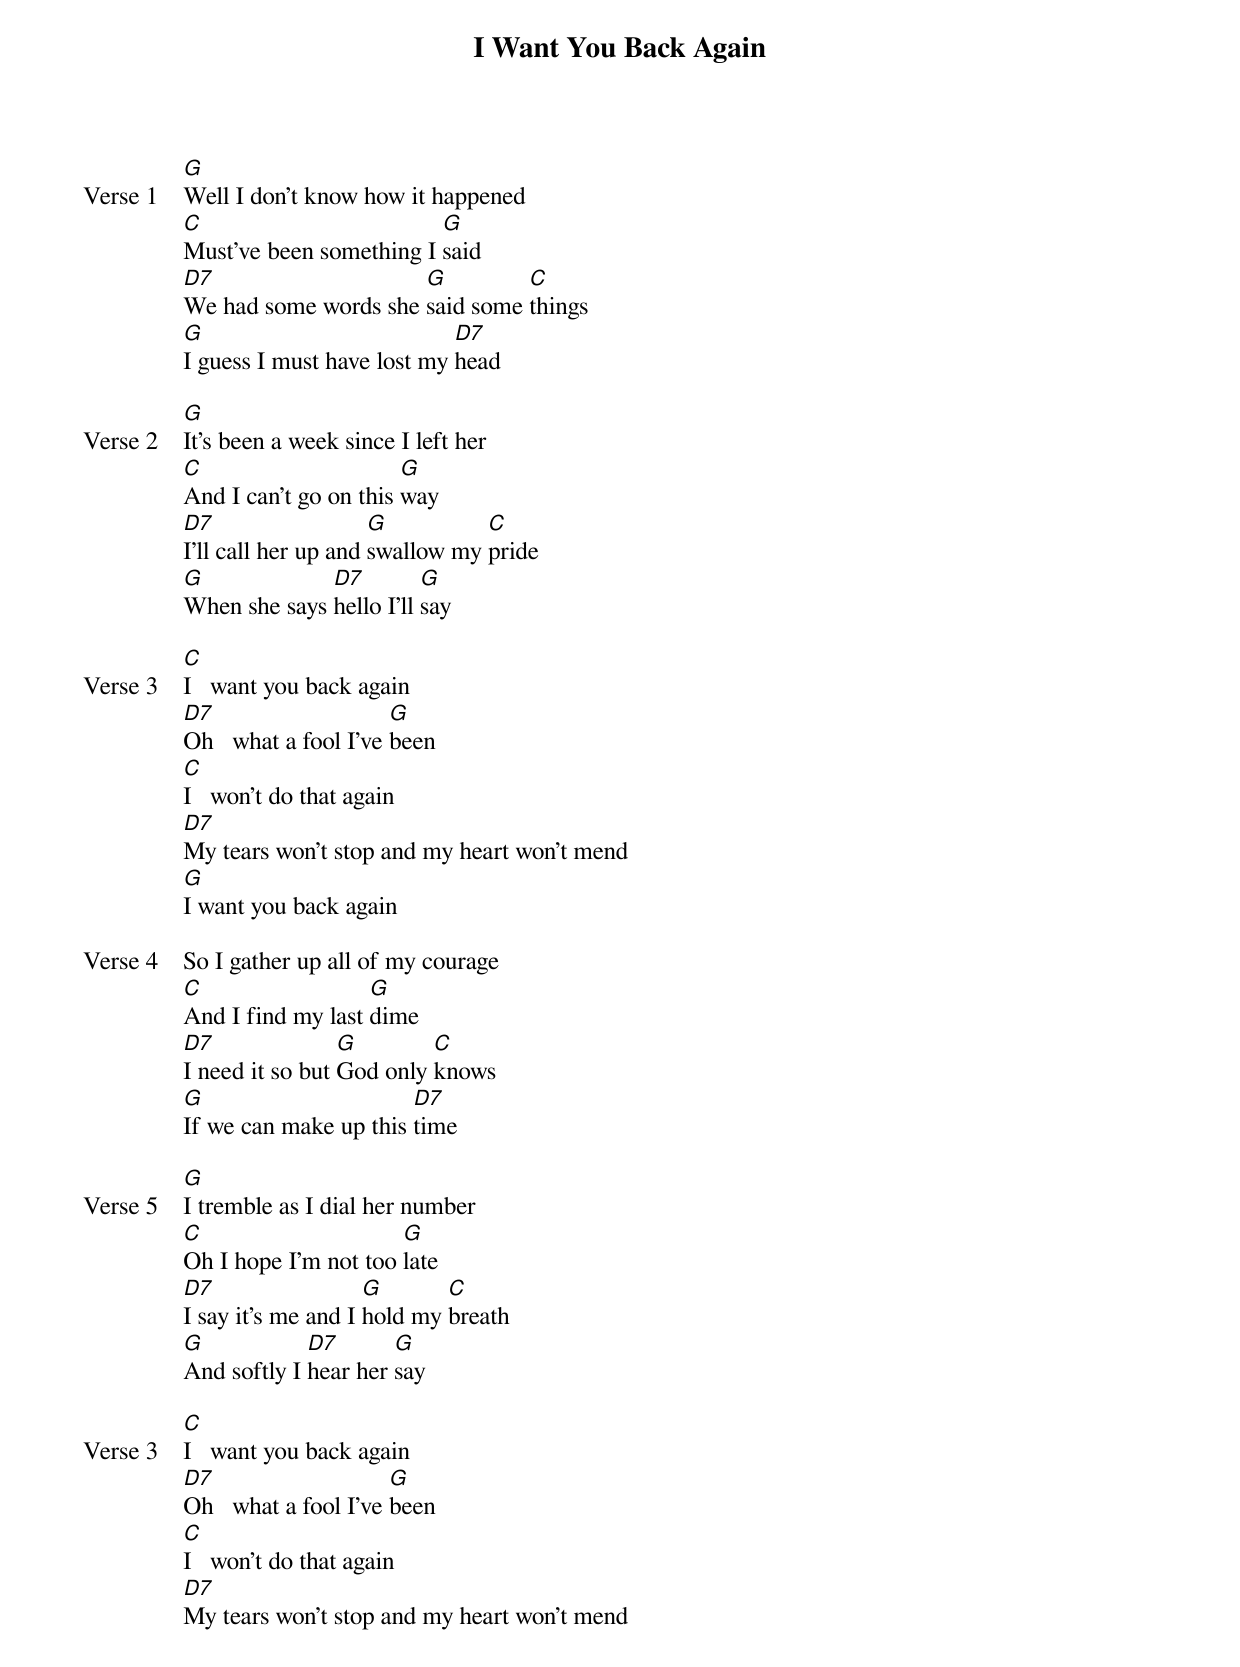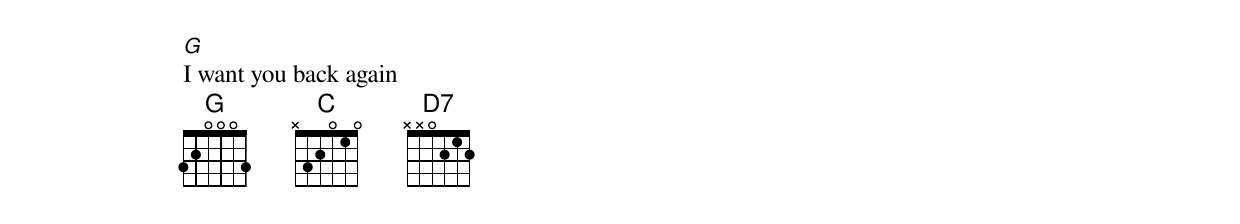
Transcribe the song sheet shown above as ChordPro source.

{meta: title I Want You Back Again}
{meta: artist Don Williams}
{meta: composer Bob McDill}
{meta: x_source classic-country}
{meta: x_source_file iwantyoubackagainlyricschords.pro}
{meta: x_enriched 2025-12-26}

{start_of_verse: Verse 1}
[G]Well I don't know how it happened
[C]Must've been something I [G]said
[D7]We had some words she [G]said some [C]things
[G]I guess I must have lost my [D7]head
{end_of_verse}

{start_of_verse: Verse 2}
[G]It's been a week since I left her
[C]And I can't go on this [G]way
[D7]I'll call her up and [G]swallow my [C]pride
[G]When she says [D7]hello I'll [G]say
{end_of_verse}

{start_of_verse: Verse 3}
[C]I   want you back again
[D7]Oh   what a fool I've [G]been
[C]I   won't do that again
[D7]My tears won't stop and my heart won't mend
[G]I want you back again
{end_of_verse}

{start_of_verse: Verse 4}
So I gather up all of my courage
[C]And I find my last [G]dime
[D7]I need it so but [G]God only [C]knows
[G]If we can make up this [D7]time
{end_of_verse}

{start_of_verse: Verse 5}
[G]I tremble as I dial her number
[C]Oh I hope I'm not too [G]late
[D7]I say it's me and I [G]hold my [C]breath
[G]And softly I [D7]hear her [G]say
{end_of_verse}

{start_of_verse: Verse 3}
[C]I   want you back again
[D7]Oh   what a fool I've [G]been
[C]I   won't do that again
[D7]My tears won't stop and my heart won't mend
[G]I want you back again
{end_of_verse}
